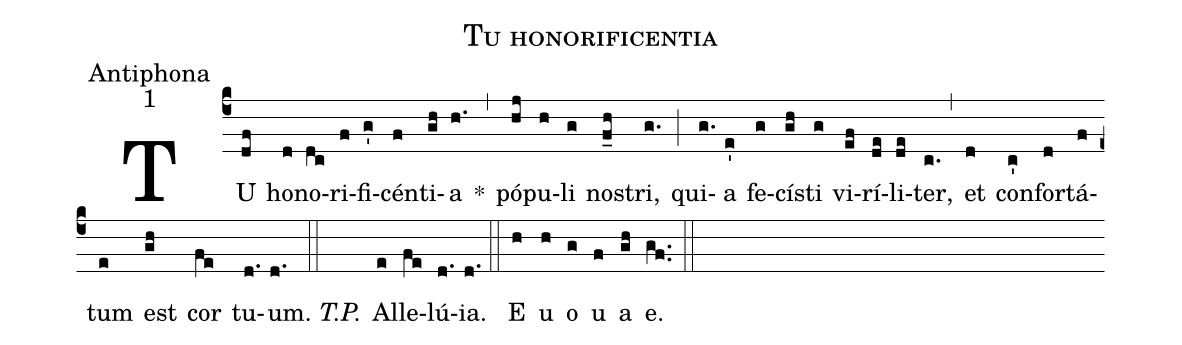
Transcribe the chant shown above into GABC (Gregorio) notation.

name:Tu honorificentia;
office-part:Antiphona;
mode:1;
%%
(c4) TU(df) ho(d)no(dc)ri(f)fi(g')cén(f)ti(gh)a(h.) *(,) pó(hj)pu(h)li(g) no(f_h)stri,(g.) (;) qui(g.)a(e') fe(g)cí(gh)sti(g) vi(ef)rí(de)li(de)ter,(c.) (,) et(d) con(c')for(d)tá(f)tum(e) est(gh) cor(fe) tu(d.)um.(d.) (::) <i>T.P.</i>() Al(e)le(fe)lú(d.){ia}.(d.) (::)

<eu>E(h) u(h) o(g) u(f) a(gh) e.</eu>(gf..) (::)
